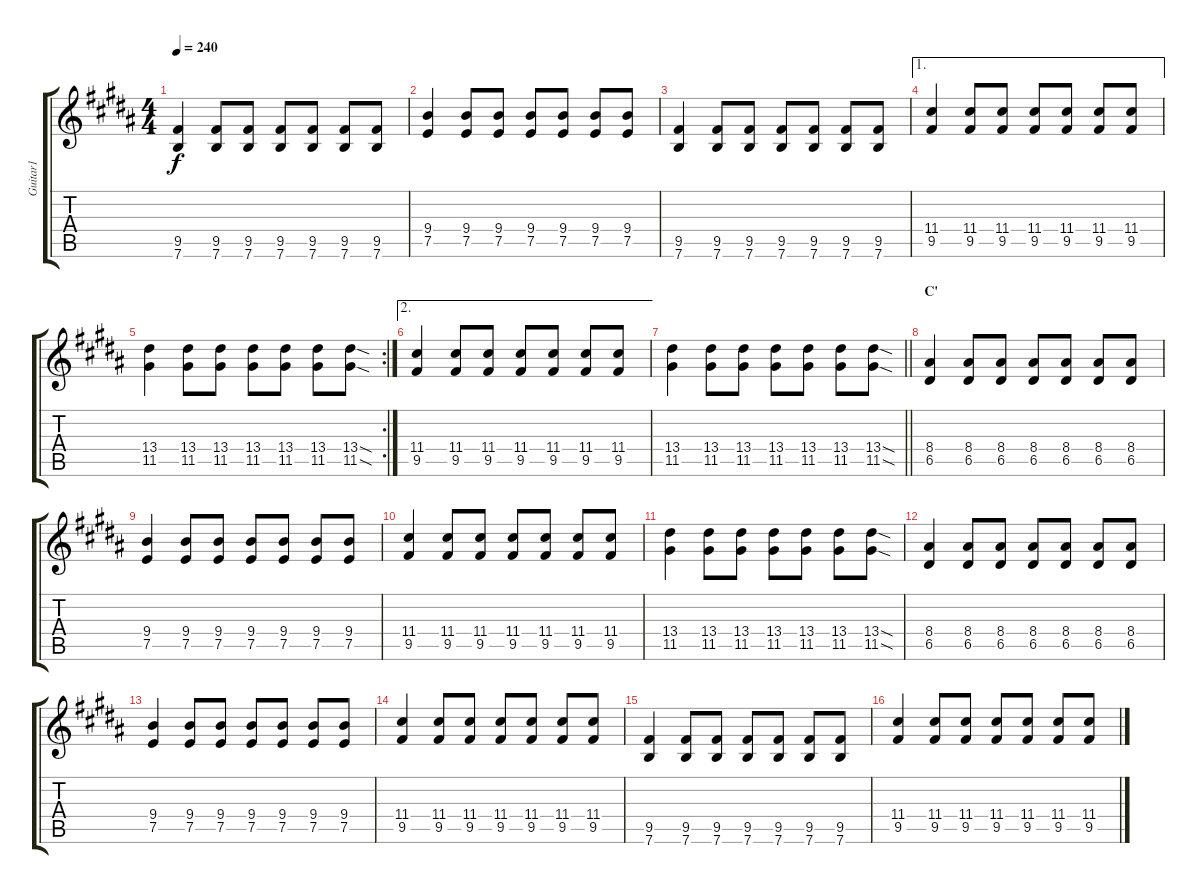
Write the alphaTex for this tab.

\track ("Guitar1" "Guitar1") {instrument distortionguitar}
\staff {score tabs}
\tuning (E4 B3 G3 D3 A2 E2) {hide}
\ts (4 4)
\tempo 240
\clef g2
\ks b
(9.5 7.6).4{dy f} (9.5 7.6).8 (9.5 7.6).8 (9.5 7.6).8 (9.5 7.6).8 (9.5 7.6).8 (9.5 7.6).8 |
(9.4 7.5).4 (9.4 7.5).8 (9.4 7.5).8 (9.4 7.5).8 (9.4 7.5).8 (9.4 7.5).8 (9.4 7.5).8 |
(9.5 7.6).4 (9.5 7.6).8 (9.5 7.6).8 (9.5 7.6).8 (9.5 7.6).8 (9.5 7.6).8 (9.5 7.6).8 |
\ae 1
(11.4 9.5).4 (11.4 9.5).8 (11.4 9.5).8 (11.4 9.5).8 (11.4 9.5).8 (11.4 9.5).8 (11.4 9.5).8 |
\rc 2
(13.4 11.5).4 (13.4 11.5).8 (13.4 11.5).8 (13.4 11.5).8 (13.4 11.5).8 (13.4 11.5).8 (13.4{sod} 11.5{sod}).8 |
\ae 2
(11.4 9.5).4 (11.4 9.5).8 (11.4 9.5).8 (11.4 9.5).8 (11.4 9.5).8 (11.4 9.5).8 (11.4 9.5).8 |
\barLineRight lightlight
(13.4 11.5).4 (13.4 11.5).8 (13.4 11.5).8 (13.4 11.5).8 (13.4 11.5).8 (13.4 11.5).8 (13.4{sod} 11.5{sod}).8 |
\section ("" "C'")
(8.4 6.5).4 (8.4 6.5).8 (8.4 6.5).8 (8.4 6.5).8 (8.4 6.5).8 (8.4 6.5).8 (8.4 6.5).8 |
(9.4 7.5).4 (9.4 7.5).8 (9.4 7.5).8 (9.4 7.5).8 (9.4 7.5).8 (9.4 7.5).8 (9.4 7.5).8 |
(11.4 9.5).4 (11.4 9.5).8 (11.4 9.5).8 (11.4 9.5).8 (11.4 9.5).8 (11.4 9.5).8 (11.4 9.5).8 |
(13.4 11.5).4 (13.4 11.5).8 (13.4 11.5).8 (13.4 11.5).8 (13.4 11.5).8 (13.4 11.5).8 (13.4{sod} 11.5{sod}).8 |
(8.4 6.5).4 (8.4 6.5).8 (8.4 6.5).8 (8.4 6.5).8 (8.4 6.5).8 (8.4 6.5).8 (8.4 6.5).8 |
(9.4 7.5).4 (9.4 7.5).8 (9.4 7.5).8 (9.4 7.5).8 (9.4 7.5).8 (9.4 7.5).8 (9.4 7.5).8 |
(11.4 9.5).4 (11.4 9.5).8 (11.4 9.5).8 (11.4 9.5).8 (11.4 9.5).8 (11.4 9.5).8 (11.4 9.5).8 |
(9.5 7.6).4 (9.5 7.6).8 (9.5 7.6).8 (9.5 7.6).8 (9.5 7.6).8 (9.5 7.6).8 (9.5 7.6).8 |
(11.4 9.5).4 (11.4 9.5).8 (11.4 9.5).8 (11.4 9.5).8 (11.4 9.5).8 (11.4 9.5).8 (11.4 9.5).8
